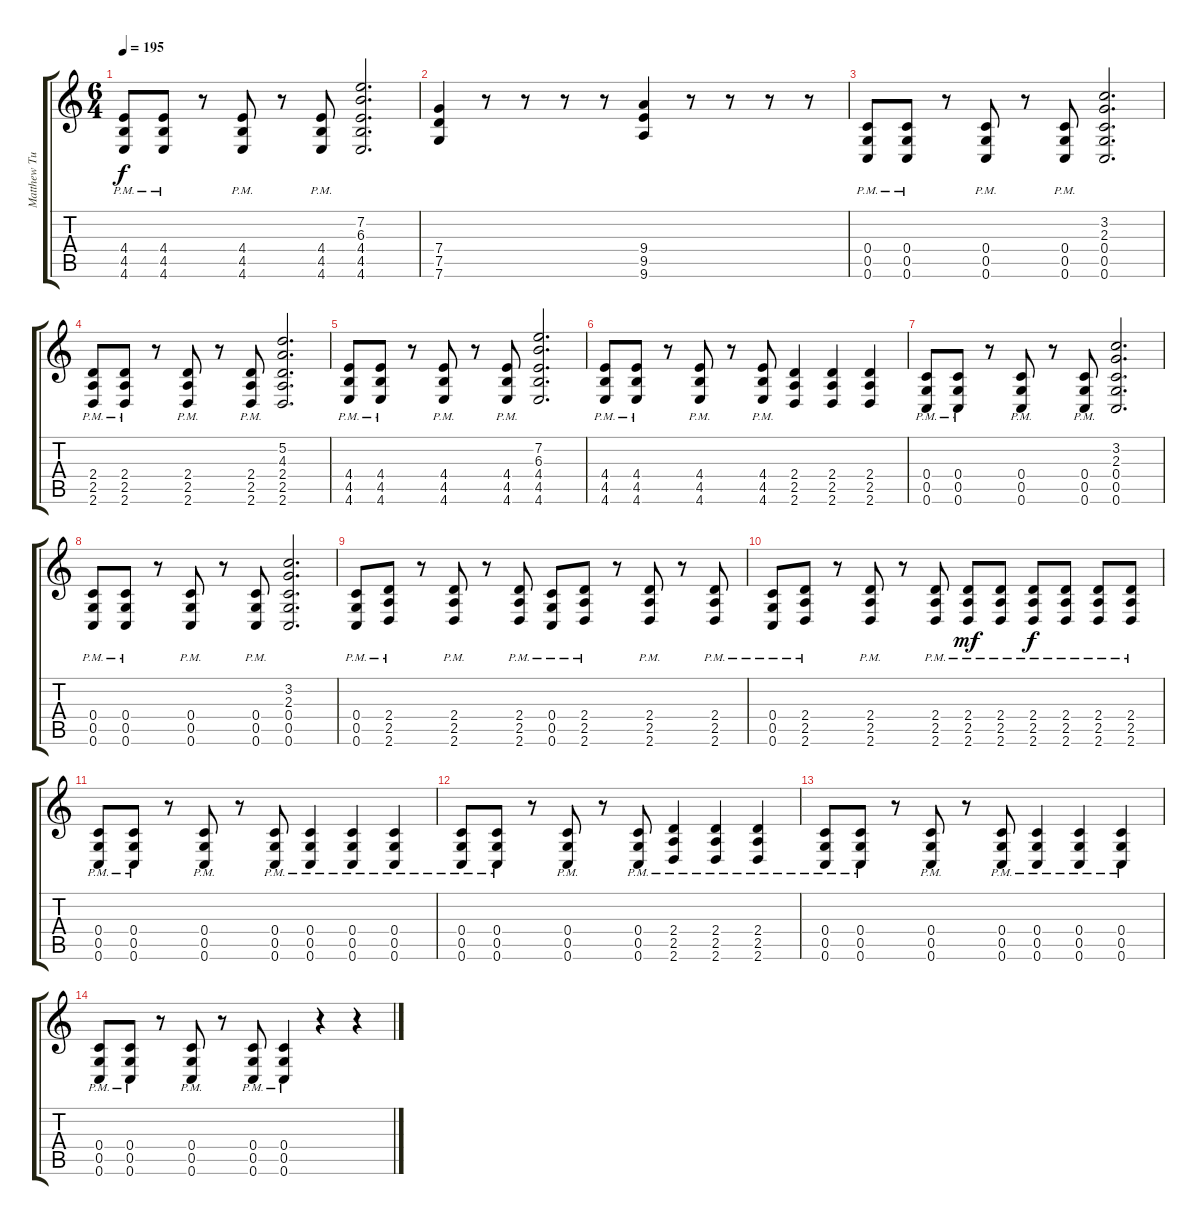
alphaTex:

\track ("Matthew Tuck" "Matthew Tu") {instrument distortionguitar}
\staff {score tabs}
\tuning (D4 A3 F3 C3 G2 C2) {hide}
\ts (6 4)
\tempo 195
\clef g2
\ks c
(4.4{pm} 4.5{pm} 4.6{pm}).8{dy f} (4.4{pm} 4.5{pm} 4.6{pm}).8 r.8 (4.4{pm} 4.5{pm} 4.6{pm}).8 r.8 (4.4{pm} 4.5{pm} 4.6{pm}).8 (7.2 6.3 4.4 4.5 4.6).2{d} |
(7.4 7.5 7.6).4 r.8 r.8 r.8 r.8 (9.4 9.5 9.6).4 r.8 r.8 r.8 r.8 |
(0.4{pm} 0.5{pm} 0.6{pm}).8 (0.4{pm} 0.5{pm} 0.6{pm}).8 r.8 (0.4{pm} 0.5{pm} 0.6{pm}).8 r.8 (0.4{pm} 0.5{pm} 0.6{pm}).8 (3.2 2.3 0.4 0.5 0.6).2{d} |
(2.4{pm} 2.5{pm} 2.6{pm}).8 (2.4{pm} 2.5{pm} 2.6{pm}).8 r.8 (2.4{pm} 2.5{pm} 2.6{pm}).8 r.8 (2.4{pm} 2.5{pm} 2.6{pm}).8 (5.2 4.3 2.4 2.5 2.6).2{d} |
(4.4{pm} 4.5{pm} 4.6{pm}).8 (4.4{pm} 4.5{pm} 4.6{pm}).8 r.8 (4.4{pm} 4.5{pm} 4.6{pm}).8 r.8 (4.4{pm} 4.5{pm} 4.6{pm}).8 (7.2 6.3 4.4 4.5 4.6).2{d} |
(4.4{pm} 4.5{pm} 4.6{pm}).8 (4.4{pm} 4.5{pm} 4.6{pm}).8 r.8 (4.4{pm} 4.5{pm} 4.6{pm}).8 r.8 (4.4{pm} 4.5{pm} 4.6{pm}).8 (2.4 2.5 2.6).4 (2.4 2.5 2.6).4 (2.4 2.5 2.6).4 |
(0.4{pm} 0.5{pm} 0.6{pm}).8 (0.4{pm} 0.5{pm} 0.6{pm}).8 r.8 (0.4{pm} 0.5{pm} 0.6{pm}).8 r.8 (0.4{pm} 0.5{pm} 0.6{pm}).8 (3.2 2.3 0.4 0.5 0.6).2{d} |
(0.4{pm} 0.5{pm} 0.6{pm}).8 (0.4{pm} 0.5{pm} 0.6{pm}).8 r.8 (0.4{pm} 0.5{pm} 0.6{pm}).8 r.8 (0.4{pm} 0.5{pm} 0.6{pm}).8 (3.2 2.3 0.4 0.5 0.6).2{d} |
(0.4{pm} 0.5{pm} 0.6{pm}).8 (2.4{pm} 2.5{pm} 2.6{pm}).8 r.8 (2.4{pm} 2.5{pm} 2.6{pm}).8 r.8 (2.4{pm} 2.5{pm} 2.6{pm}).8 (0.4{pm} 0.5{pm} 0.6{pm}).8 (2.4{pm} 2.5{pm} 2.6{pm}).8 r.8 (2.4{pm} 2.5{pm} 2.6{pm}).8 r.8 (2.4{pm} 2.5{pm} 2.6{pm}).8 |
(0.4{pm} 0.5{pm} 0.6{pm}).8 (2.4{pm} 2.5{pm} 2.6{pm}).8 r.8 (2.4{pm} 2.5{pm} 2.6{pm}).8 r.8 (2.4{pm} 2.5{pm} 2.6{pm}).8 (2.4{pm} 2.5{pm} 2.6{pm}).8{dy mf} (2.4{pm} 2.5{pm} 2.6{pm}).8 (2.4{pm} 2.5{pm} 2.6{pm}).8{dy f} (2.4{pm} 2.5{pm} 2.6{pm}).8 (2.4{pm} 2.5{pm} 2.6{pm}).8 (2.4{pm} 2.5{pm} 2.6{pm}).8 |
(0.4{pm} 0.5{pm} 0.6{pm}).8 (0.4{pm} 0.5{pm} 0.6{pm}).8 r.8 (0.4{pm} 0.5{pm} 0.6{pm}).8 r.8 (0.4{pm} 0.5{pm} 0.6{pm}).8 (0.4{pm} 0.5{pm} 0.6{pm}).4 (0.4{pm} 0.5{pm} 0.6{pm}).4 (0.4{pm} 0.5{pm} 0.6{pm}).4 |
(0.4{pm} 0.5{pm} 0.6{pm}).8 (0.4{pm} 0.5{pm} 0.6{pm}).8 r.8 (0.4{pm} 0.5{pm} 0.6{pm}).8 r.8 (0.4{pm} 0.5{pm} 0.6{pm}).8 (2.4{pm} 2.5{pm} 2.6{pm}).4 (2.4{pm} 2.5{pm} 2.6{pm}).4 (2.4{pm} 2.5{pm} 2.6{pm}).4 |
(0.4{pm} 0.5{pm} 0.6{pm}).8 (0.4{pm} 0.5{pm} 0.6{pm}).8 r.8 (0.4{pm} 0.5{pm} 0.6{pm}).8 r.8 (0.4{pm} 0.5{pm} 0.6{pm}).8 (0.4{pm} 0.5{pm} 0.6{pm}).4 (0.4{pm} 0.5{pm} 0.6{pm}).4 (0.4{pm} 0.5{pm} 0.6{pm}).4 |
(0.4{pm} 0.5{pm} 0.6{pm}).8 (0.4{pm} 0.5{pm} 0.6{pm}).8 r.8 (0.4{pm} 0.5{pm} 0.6{pm}).8 r.8 (0.4{pm} 0.5{pm} 0.6{pm}).8 (0.4{pm} 0.5{pm} 0.6{pm}).4 r.4 r.4
